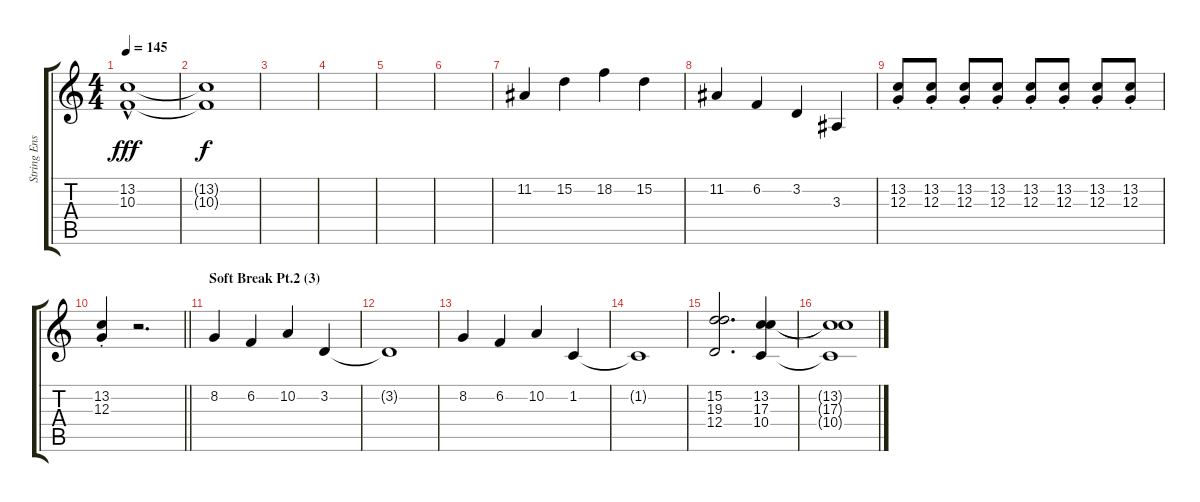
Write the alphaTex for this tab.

\track ("String Ensemble" "String Ens") {instrument stringensemble1}
\staff {score tabs}
\tuning (E4 B3 G3 D3 A2 D2) {hide}
\ts (4 4)
\tempo 145
\clef g2
\ks c
(13.2 10.3{hac}).1{dy fff} |
(13.2{t} 10.3{t}).1{dy f} |
|
|
|
|
11.2.4 15.2.4 18.2.4 15.2.4 |
11.2.4 6.2.4 3.2.4 3.3.4 |
(13.2{st} 12.3{st}).8 (13.2{st} 12.3{st}).8 (13.2{st} 12.3{st}).8 (13.2{st} 12.3{st}).8 (13.2{st} 12.3{st}).8 (13.2{st} 12.3{st}).8 (13.2{st} 12.3{st}).8 (13.2{st} 12.3{st}).8 |
\barLineRight lightlight
(13.2{st} 12.3{st}).4 r.2{d} |
\section ("" "Soft Break Pt.2 (3)")
8.2.4{volume 13} 6.2.4 10.2.4 3.2.4 |
3.2{t}.1 |
8.2.4 6.2.4 10.2.4 1.2.4 |
1.2{t}.1 |
(15.2 19.3 12.4).2{d} (13.2 17.3 10.4).4 |
(13.2{t} 17.3{t} 10.4{t}).1
